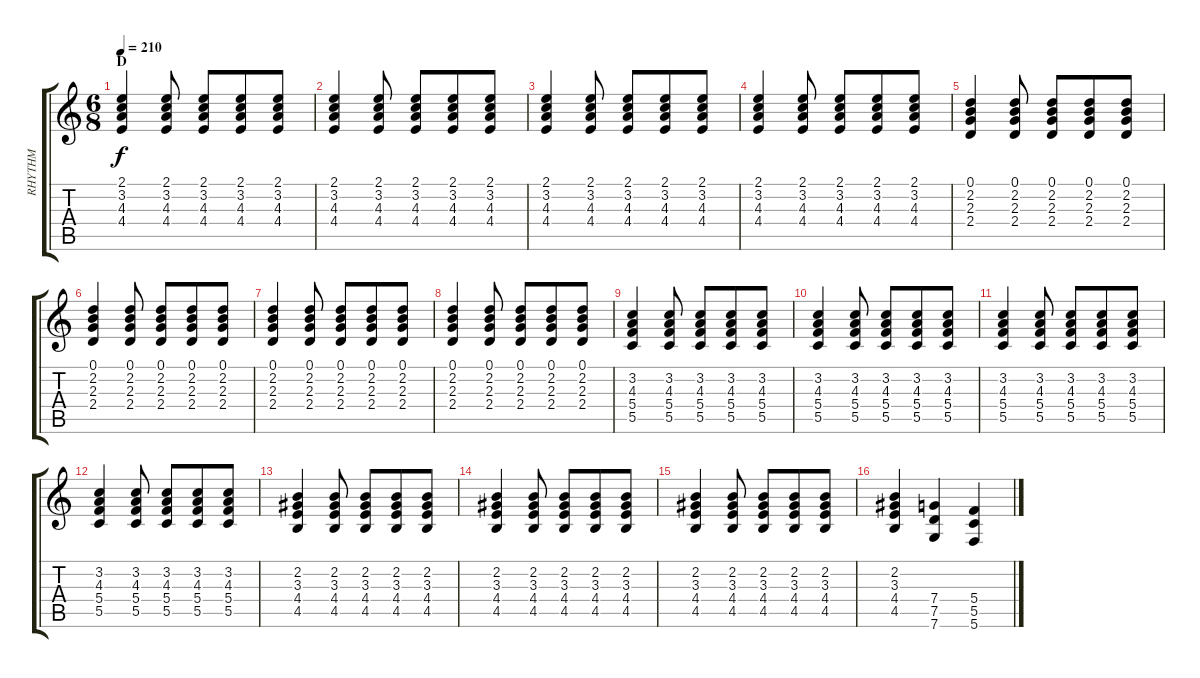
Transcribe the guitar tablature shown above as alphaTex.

\track ("RHYTHM" "RHYTHM") {instrument acousticguitarsteel}
\staff {score tabs}
\tuning (D4 A3 F3 C3 G2 C2) {hide}
\ts (6 8)
\section ("" "D")
\tempo 210
\clef g2
\ks c
(2.1 3.2 4.3 4.4).4{dy f} (2.1 3.2 4.3 4.4).8 (2.1 3.2 4.3 4.4).8 (2.1 3.2 4.3 4.4).8 (2.1 3.2 4.3 4.4).8 |
(2.1 3.2 4.3 4.4).4 (2.1 3.2 4.3 4.4).8 (2.1 3.2 4.3 4.4).8 (2.1 3.2 4.3 4.4).8 (2.1 3.2 4.3 4.4).8 |
(2.1 3.2 4.3 4.4).4 (2.1 3.2 4.3 4.4).8 (2.1 3.2 4.3 4.4).8 (2.1 3.2 4.3 4.4).8 (2.1 3.2 4.3 4.4).8 |
(2.1 3.2 4.3 4.4).4 (2.1 3.2 4.3 4.4).8 (2.1 3.2 4.3 4.4).8 (2.1 3.2 4.3 4.4).8 (2.1 3.2 4.3 4.4).8 |
(0.1 2.2 2.3 2.4).4 (0.1 2.2 2.3 2.4).8 (0.1 2.2 2.3 2.4).8 (0.1 2.2 2.3 2.4).8 (0.1 2.2 2.3 2.4).8 |
(0.1 2.2 2.3 2.4).4 (0.1 2.2 2.3 2.4).8 (0.1 2.2 2.3 2.4).8 (0.1 2.2 2.3 2.4).8 (0.1 2.2 2.3 2.4).8 |
(0.1 2.2 2.3 2.4).4 (0.1 2.2 2.3 2.4).8 (0.1 2.2 2.3 2.4).8 (0.1 2.2 2.3 2.4).8 (0.1 2.2 2.3 2.4).8 |
(0.1 2.2 2.3 2.4).4 (0.1 2.2 2.3 2.4).8 (0.1 2.2 2.3 2.4).8 (0.1 2.2 2.3 2.4).8 (0.1 2.2 2.3 2.4).8 |
(3.2 4.3 5.4 5.5).4 (3.2 4.3 5.4 5.5).8 (3.2 4.3 5.4 5.5).8 (3.2 4.3 5.4 5.5).8 (3.2 4.3 5.4 5.5).8 |
(3.2 4.3 5.4 5.5).4 (3.2 4.3 5.4 5.5).8 (3.2 4.3 5.4 5.5).8 (3.2 4.3 5.4 5.5).8 (3.2 4.3 5.4 5.5).8 |
(3.2 4.3 5.4 5.5).4 (3.2 4.3 5.4 5.5).8 (3.2 4.3 5.4 5.5).8 (3.2 4.3 5.4 5.5).8 (3.2 4.3 5.4 5.5).8 |
(3.2 4.3 5.4 5.5).4 (3.2 4.3 5.4 5.5).8 (3.2 4.3 5.4 5.5).8 (3.2 4.3 5.4 5.5).8 (3.2 4.3 5.4 5.5).8 |
(2.2 3.3 4.4 4.5).4 (2.2 3.3 4.4 4.5).8 (2.2 3.3 4.4 4.5).8 (2.2 3.3 4.4 4.5).8 (2.2 3.3 4.4 4.5).8 |
(2.2 3.3 4.4 4.5).4 (2.2 3.3 4.4 4.5).8 (2.2 3.3 4.4 4.5).8 (2.2 3.3 4.4 4.5).8 (2.2 3.3 4.4 4.5).8 |
(2.2 3.3 4.4 4.5).4 (2.2 3.3 4.4 4.5).8 (2.2 3.3 4.4 4.5).8 (2.2 3.3 4.4 4.5).8 (2.2 3.3 4.4 4.5).8 |
(2.2 3.3 4.4 4.5).4 (7.4 7.5 7.6).4 (5.4 5.5 5.6).4
